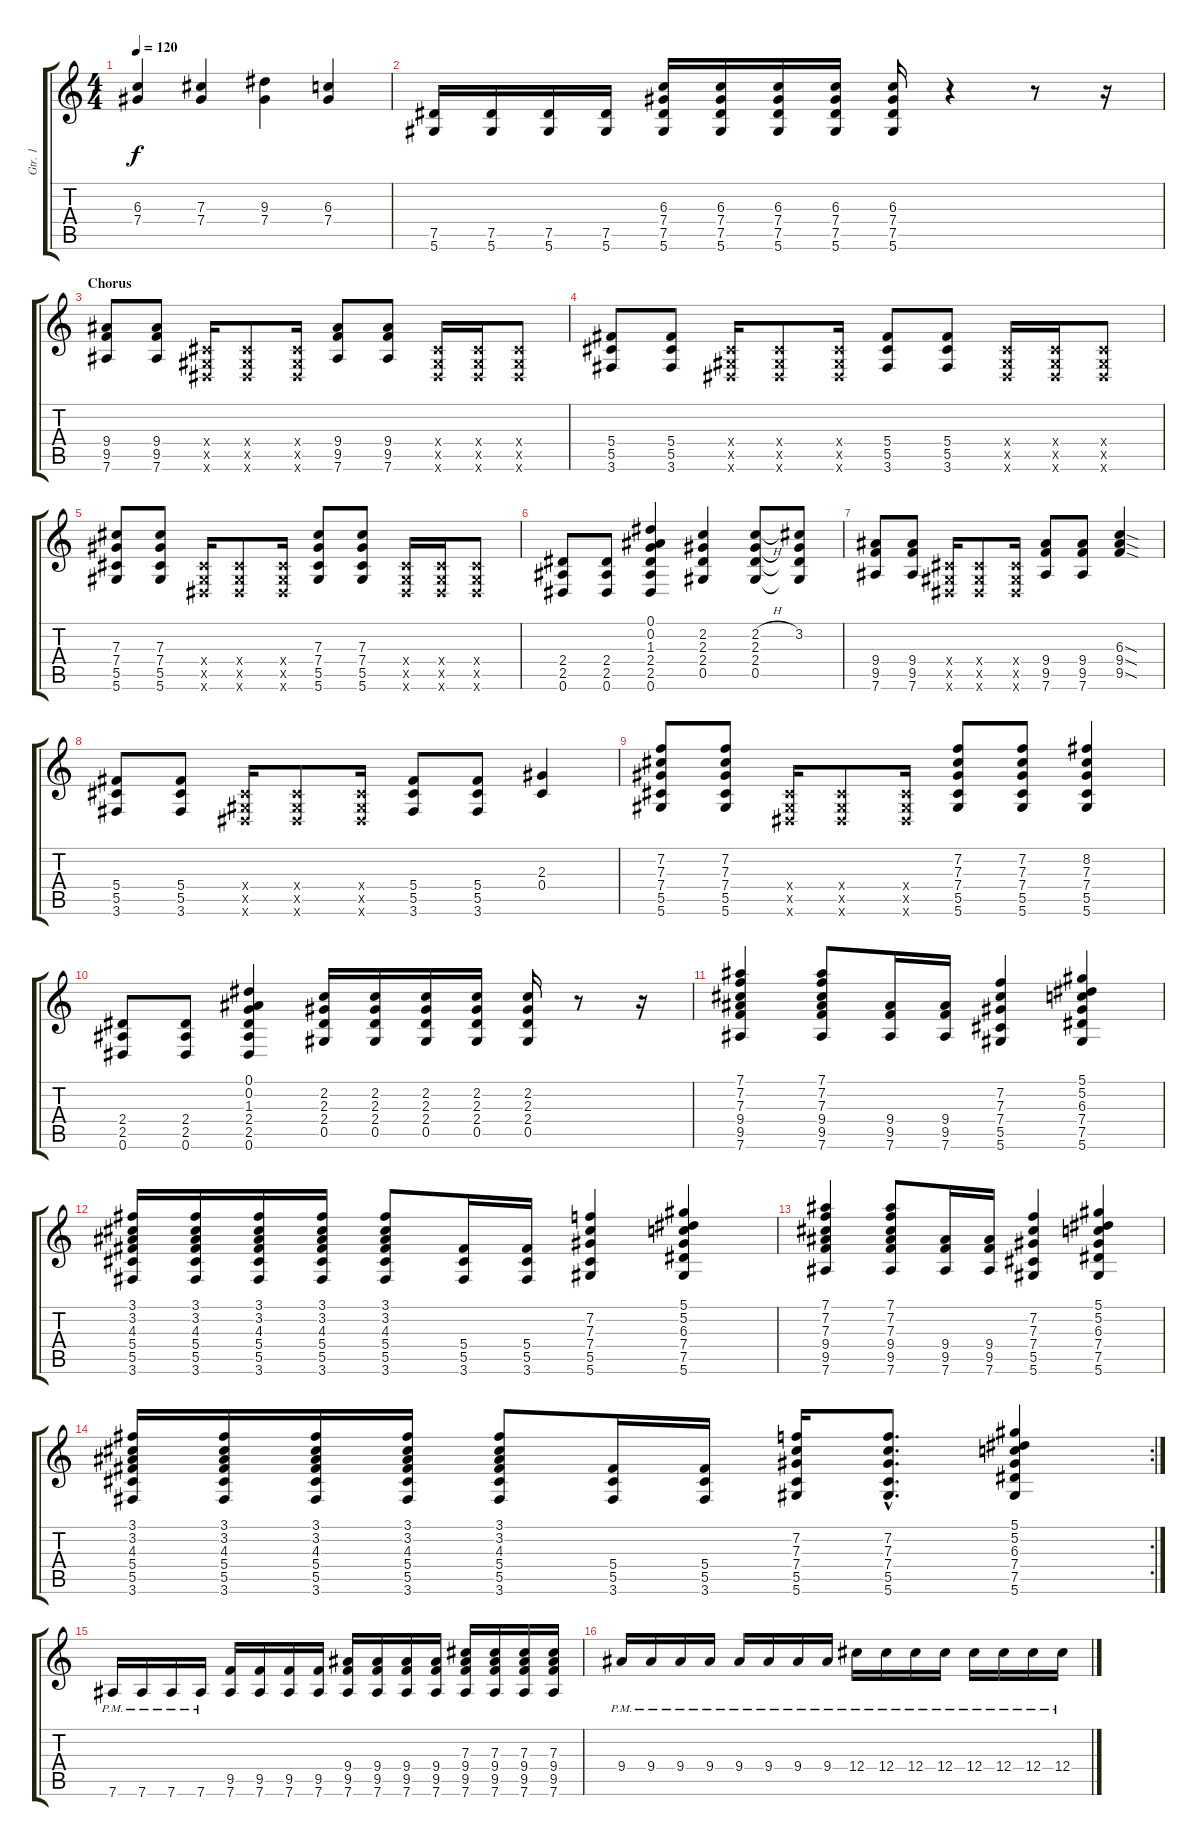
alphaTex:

\track ("Gtr. 1" "Gtr. 1") {instrument distortionguitar}
\staff {score tabs}
\tuning (Eb4 Bb3 Gb3 Db3 Ab2 Eb2) {hide}
\ts (4 4)
\tempo 120
\clef g2
\ks c
(6.3 7.4).4{dy f} (7.3 7.4).4 (9.3 7.4).4 (6.3 7.4).4 |
(7.5 5.6).16 (7.5 5.6).16 (7.5 5.6).16 (7.5 5.6).16 (6.3 7.4 7.5 5.6).16 (6.3 7.4 7.5 5.6).16 (6.3 7.4 7.5 5.6).16 (6.3 7.4 7.5 5.6).16 (6.3 7.4 7.5 5.6).16 r.4 r.8 r.16 |
\section ("" "Chorus")
(9.4 9.5 7.6).8 (9.4 9.5 7.6).8 (0.4{x} 0.5{x} 0.6{x}).16 (0.4{x} 0.5{x} 0.6{x}).8 (0.4{x} 0.5{x} 0.6{x}).16 (9.4 9.5 7.6).8 (9.4 9.5 7.6).8 (0.4{x} 0.5{x} 0.6{x}).16 (0.4{x} 0.5{x} 0.6{x}).16 (0.4{x} 0.5{x} 0.6{x}).8 |
(5.4 5.5 3.6).8 (5.4 5.5 3.6).8 (0.4{x} 0.5{x} 0.6{x}).16 (0.4{x} 0.5{x} 0.6{x}).8 (0.4{x} 0.5{x} 0.6{x}).16 (5.4 5.5 3.6).8 (5.4 5.5 3.6).8 (0.4{x} 0.5{x} 0.6{x}).16 (0.4{x} 0.5{x} 0.6{x}).16 (0.4{x} 0.5{x} 0.6{x}).8 |
(7.3 7.4 5.5 5.6).8 (7.3 7.4 5.5 5.6).8 (0.4{x} 0.5{x} 0.6{x}).16 (0.4{x} 0.5{x} 0.6{x}).8 (0.4{x} 0.5{x} 0.6{x}).16 (7.3 7.4 5.5 5.6).8 (7.3 7.4 5.5 5.6).8 (0.4{x} 0.5{x} 0.6{x}).16 (0.4{x} 0.5{x} 0.6{x}).16 (0.4{x} 0.5{x} 0.6{x}).8 |
(2.4 2.5 0.6).8 (2.4 2.5 0.6).8 (0.1 0.2 1.3 2.4 2.5 0.6).4 (2.2 2.3 2.4 0.5).4 (2.2{h} 2.3 2.4 0.5).8 (3.2 2.3{t} 2.4{t} 0.5{t}).8 |
(9.4 9.5 7.6).8 (9.4 9.5 7.6).8 (0.4{x} 0.5{x} 0.6{x}).16 (0.4{x} 0.5{x} 0.6{x}).8 (0.4{x} 0.5{x} 0.6{x}).16 (9.4 9.5 7.6).8 (9.4 9.5 7.6).8 (6.3{sod} 9.4{sod} 9.5{sod}).4 |
(5.4 5.5 3.6).8 (5.4 5.5 3.6).8 (0.4{x} 0.5{x} 0.6{x}).16 (0.4{x} 0.5{x} 0.6{x}).8 (0.4{x} 0.5{x} 0.6{x}).16 (5.4 5.5 3.6).8 (5.4 5.5 3.6).8 (2.3 0.4).4 |
(7.2 7.3 7.4 5.5 5.6).8 (7.2 7.3 7.4 5.5 5.6).8 (0.4{x} 0.5{x} 0.6{x}).16 (0.4{x} 0.5{x} 0.6{x}).8 (0.4{x} 0.5{x} 0.6{x}).16 (7.2 7.3 7.4 5.5 5.6).8 (7.2 7.3 7.4 5.5 5.6).8 (8.2 7.3 7.4 5.5 5.6).4 |
(2.4 2.5 0.6).8 (2.4 2.5 0.6).8 (0.1 0.2 1.3 2.4 2.5 0.6).4 (2.2 2.3 2.4 0.5).16 (2.2 2.3 2.4 0.5).16 (2.2 2.3 2.4 0.5).16 (2.2 2.3 2.4 0.5).16 (2.2 2.3 2.4 0.5).16 r.8 r.16 |
(7.1 7.2 7.3 9.4 9.5 7.6).4 (7.1 7.2 7.3 9.4 9.5 7.6).8 (9.4 9.5 7.6).16 (9.4 9.5 7.6).16 (7.2 7.3 7.4 5.5 5.6).4 (5.1 5.2 6.3 7.4 7.5 5.6).4 |
(3.1 3.2 4.3 5.4 5.5 3.6).16 (3.1 3.2 4.3 5.4 5.5 3.6).16 (3.1 3.2 4.3 5.4 5.5 3.6).16 (3.1 3.2 4.3 5.4 5.5 3.6).16 (3.1 3.2 4.3 5.4 5.5 3.6).8 (5.4 5.5 3.6).16 (5.4 5.5 3.6).16 (7.2 7.3 7.4 5.5 5.6).4 (5.1 5.2 6.3 7.4 7.5 5.6).4 |
(7.1 7.2 7.3 9.4 9.5 7.6).4 (7.1 7.2 7.3 9.4 9.5 7.6).8 (9.4 9.5 7.6).16 (9.4 9.5 7.6).16 (7.2 7.3 7.4 5.5 5.6).4 (5.1 5.2 6.3 7.4 7.5 5.6).4 |
\rc 2
(3.1 3.2 4.3 5.4 5.5 3.6).16 (3.1 3.2 4.3 5.4 5.5 3.6).16 (3.1 3.2 4.3 5.4 5.5 3.6).16 (3.1 3.2 4.3 5.4 5.5 3.6).16 (3.1 3.2 4.3 5.4 5.5 3.6).8 (5.4 5.5 3.6).16 (5.4 5.5 3.6).16 (7.2 7.3 7.4 5.5 5.6).16 (7.2{hac} 7.3{hac} 7.4{hac} 5.5{hac} 5.6{hac}).8{d} (5.1 5.2 6.3 7.4 7.5 5.6).4 |
7.6{pm}.16 7.6{pm}.16 7.6{pm}.16 7.6{pm}.16 (9.5 7.6).16 (9.5 7.6).16 (9.5 7.6).16 (9.5 7.6).16 (9.4 9.5 7.6).16 (9.4 9.5 7.6).16 (9.4 9.5 7.6).16 (9.4 9.5 7.6).16 (7.3 9.4 9.5 7.6).16 (7.3 9.4 9.5 7.6).16 (7.3 9.4 9.5 7.6).16 (7.3 9.4 9.5 7.6).16 |
9.4{pm}.16 9.4{pm}.16 9.4{pm}.16 9.4{pm}.16 9.4{pm}.16 9.4{pm}.16 9.4{pm}.16 9.4{pm}.16 12.4{pm}.16 12.4{pm}.16 12.4{pm}.16 12.4{pm}.16 12.4{pm}.16 12.4{pm}.16 12.4{pm}.16 12.4{pm}.16
